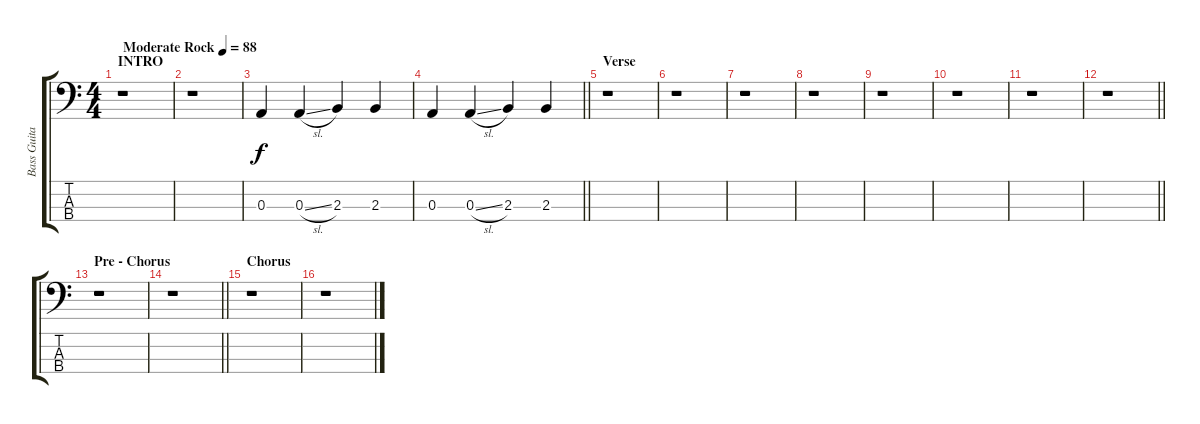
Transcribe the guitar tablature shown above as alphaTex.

\track ("Bass Guitar 2 " "Bass Guita") {instrument electricbassfinger}
\staff {score tabs}
\tuning (G2 D2 A1 E1) {hide}
\ts (4 4)
\section ("" "INTRO")
\tempo (88 "Moderate Rock")
\clef f4
\ks c
r.1{dy f instrument electricbassfinger} |
r.1 |
0.3.4 0.3{sl}.4 2.3.4 2.3.4 |
\barLineRight lightlight
0.3.4 0.3{sl}.4 2.3.4 2.3.4 |
\section ("" "Verse")
r.1 |
r.1 |
r.1 |
r.1 |
r.1 |
r.1 |
r.1 |
\barLineRight lightlight
r.1 |
\section ("" "Pre - Chorus")
r.1 |
\barLineRight lightlight
r.1 |
\section ("" "Chorus")
r.1 |
r.1
